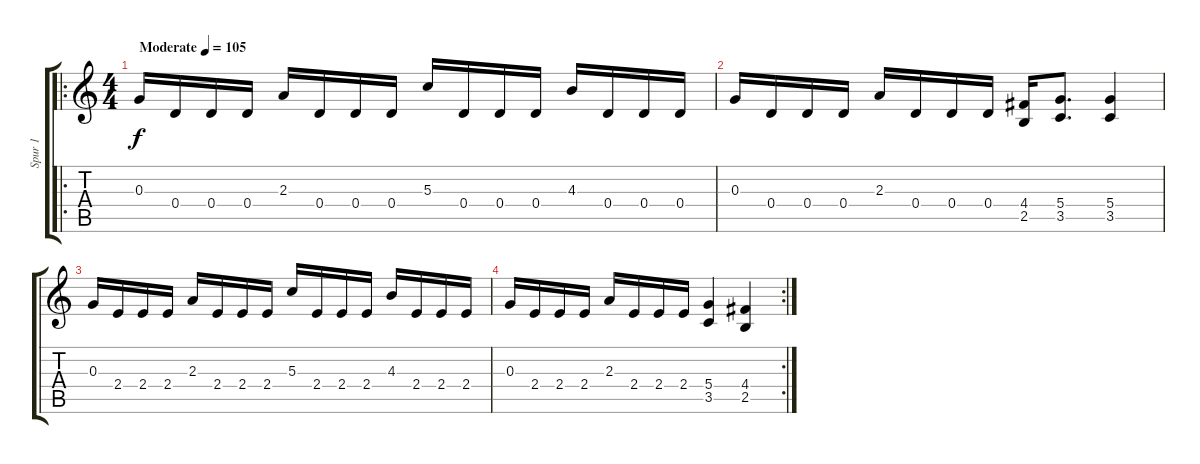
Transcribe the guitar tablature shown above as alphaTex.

\track ("Spur 1" "Spur 1") {instrument acousticguitarnylon}
\staff {score tabs}
\tuning (E4 B3 G3 D3 A2 E2) {hide}
\ro
\ts (4 4)
\tempo (105 "Moderate")
\clef g2
\ks c
0.3.16{dy f instrument acousticguitarnylon} 0.4.16 0.4.16 0.4.16 2.3.16 0.4.16 0.4.16 0.4.16 5.3.16 0.4.16 0.4.16 0.4.16 4.3.16 0.4.16 0.4.16 0.4.16 |
0.3.16 0.4.16 0.4.16 0.4.16 2.3.16 0.4.16 0.4.16 0.4.16 (4.4 2.5).16 (5.4 3.5).8{d} (5.4 3.5).4 |
0.3.16 2.4.16 2.4.16 2.4.16 2.3.16 2.4.16 2.4.16 2.4.16 5.3.16 2.4.16 2.4.16 2.4.16 4.3.16 2.4.16 2.4.16 2.4.16 |
\rc 2
0.3.16 2.4.16 2.4.16 2.4.16 2.3.16 2.4.16 2.4.16 2.4.16 (5.4 3.5).4 (4.4 2.5).4
